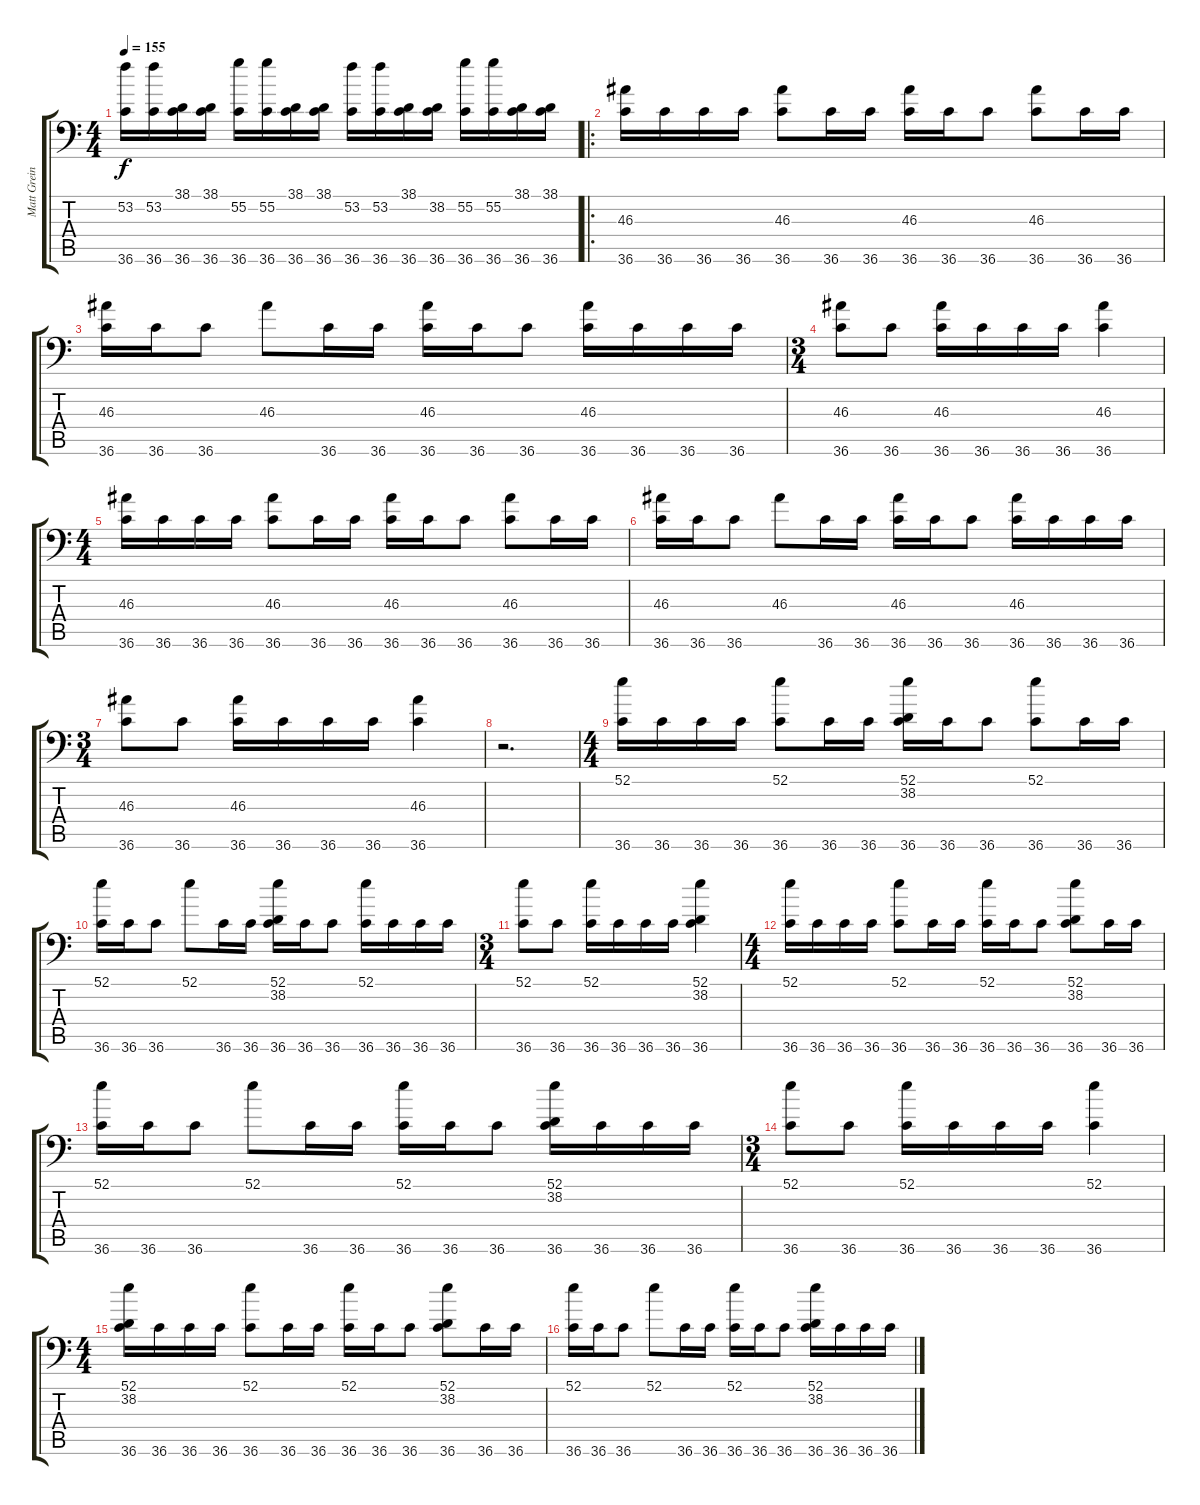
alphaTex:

\track ("Matt Greiner (Drum)" "Matt Grein") {instrument acousticgrandpiano}
\staff {score tabs}
\tuning (C-1 C-1 C-1 C-1 C-1 C-1) {hide}
\ts (4 4)
\tempo 155
\clef f4
\ks c
(53.2 36.6).16{dy f} (53.2 36.6).16 (38.1 36.6).16 (38.1 36.6).16 (55.2 36.6).16 (55.2 36.6).16 (38.1 36.6).16 (38.1 36.6).16 (53.2 36.6).16 (53.2 36.6).16 (38.1 36.6).16 (38.2 36.6).16 (55.2 36.6).16 (55.2 36.6).16 (38.1 36.6).16 (38.1 36.6).16 |
\ro
(46.3 36.6).16 36.6.16 36.6.16 36.6.16 (46.3 36.6).8 36.6.16 36.6.16 (46.3 36.6).16 36.6.16 36.6.8 (46.3 36.6).8 36.6.16 36.6.16 |
(46.3 36.6).16 36.6.16 36.6.8 46.3.8 36.6.16 36.6.16 (46.3 36.6).16 36.6.16 36.6.8 (46.3 36.6).16 36.6.16 36.6.16 36.6.16 |
\ts (3 4)
(46.3 36.6).8 36.6.8 (46.3 36.6).16 36.6.16 36.6.16 36.6.16 (46.3 36.6).4 |
\ts (4 4)
(46.3 36.6).16 36.6.16 36.6.16 36.6.16 (46.3 36.6).8 36.6.16 36.6.16 (46.3 36.6).16 36.6.16 36.6.8 (46.3 36.6).8 36.6.16 36.6.16 |
(46.3 36.6).16 36.6.16 36.6.8 46.3.8 36.6.16 36.6.16 (46.3 36.6).16 36.6.16 36.6.8 (46.3 36.6).16 36.6.16 36.6.16 36.6.16 |
\ts (3 4)
(46.3 36.6).8 36.6.8 (46.3 36.6).16 36.6.16 36.6.16 36.6.16 (46.3 36.6).4 |
r.2{d} |
\ts (4 4)
(52.1 36.6).16 36.6.16 36.6.16 36.6.16 (52.1 36.6).8 36.6.16 36.6.16 (52.1 38.2 36.6).16 36.6.16 36.6.8 (52.1 36.6).8 36.6.16 36.6.16 |
(52.1 36.6).16 36.6.16 36.6.8 52.1.8 36.6.16 36.6.16 (52.1 38.2 36.6).16 36.6.16 36.6.8 (52.1 36.6).16 36.6.16 36.6.16 36.6.16 |
\ts (3 4)
(52.1 36.6).8 36.6.8 (52.1 36.6).16 36.6.16 36.6.16 36.6.16 (52.1 38.2 36.6).4 |
\ts (4 4)
(52.1 36.6).16 36.6.16 36.6.16 36.6.16 (52.1 36.6).8 36.6.16 36.6.16 (52.1 36.6).16 36.6.16 36.6.8 (52.1 38.2 36.6).8 36.6.16 36.6.16 |
(52.1 36.6).16 36.6.16 36.6.8 52.1.8 36.6.16 36.6.16 (52.1 36.6).16 36.6.16 36.6.8 (52.1 38.2 36.6).16 36.6.16 36.6.16 36.6.16 |
\ts (3 4)
(52.1 36.6).8 36.6.8 (52.1 36.6).16 36.6.16 36.6.16 36.6.16 (52.1 36.6).4 |
\ts (4 4)
(52.1 38.2 36.6).16 36.6.16 36.6.16 36.6.16 (52.1 36.6).8 36.6.16 36.6.16 (52.1 36.6).16 36.6.16 36.6.8 (52.1 38.2 36.6).8 36.6.16 36.6.16 |
(52.1 36.6).16 36.6.16 36.6.8 52.1.8 36.6.16 36.6.16 (52.1 36.6).16 36.6.16 36.6.8 (52.1 38.2 36.6).16 36.6.16 36.6.16 36.6.16
